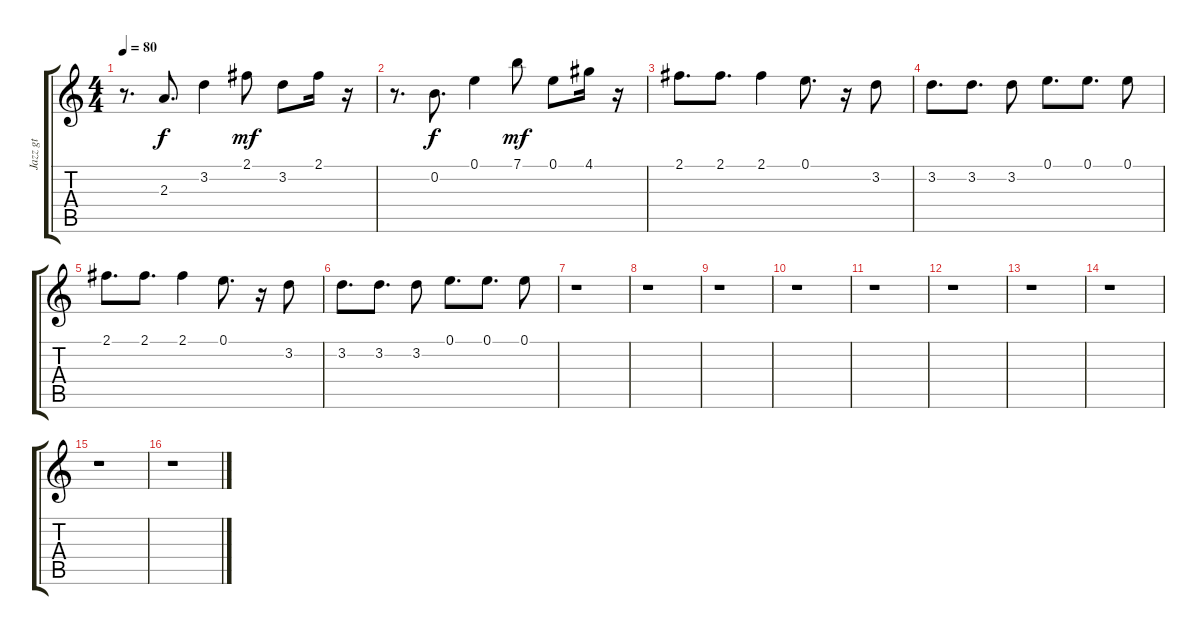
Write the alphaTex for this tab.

\track ("Jazz gt " "Jazz gt ") {instrument electricguitarjazz}
\staff {score tabs}
\tuning (E4 B3 G3 D3 A2 E2) {hide}
\ts (4 4)
\tempo 80
\clef g2
\ks c
r.8{d dy mf} 2.3.8{d dy f} 3.2.4 2.1.8{dy mf} 3.2.8 2.1.16 r.16 |
r.8{d} 0.2.8{d dy f} 0.1.4 7.1.8{dy mf} 0.1.8 4.1.16 r.16 |
2.1.8{d} 2.1.8{d} 2.1.4 0.1.8{d} r.16 3.2.8 |
3.2.8{d} 3.2.8{d} 3.2.8 0.1.8{d} 0.1.8{d} 0.1.8 |
2.1.8{d} 2.1.8{d} 2.1.4 0.1.8{d} r.16 3.2.8 |
3.2.8{d} 3.2.8{d} 3.2.8 0.1.8{d} 0.1.8{d} 0.1.8 |
r.1 |
r.1 |
r.1 |
r.1 |
r.1 |
r.1 |
r.1 |
r.1 |
r.1 |
r.1
